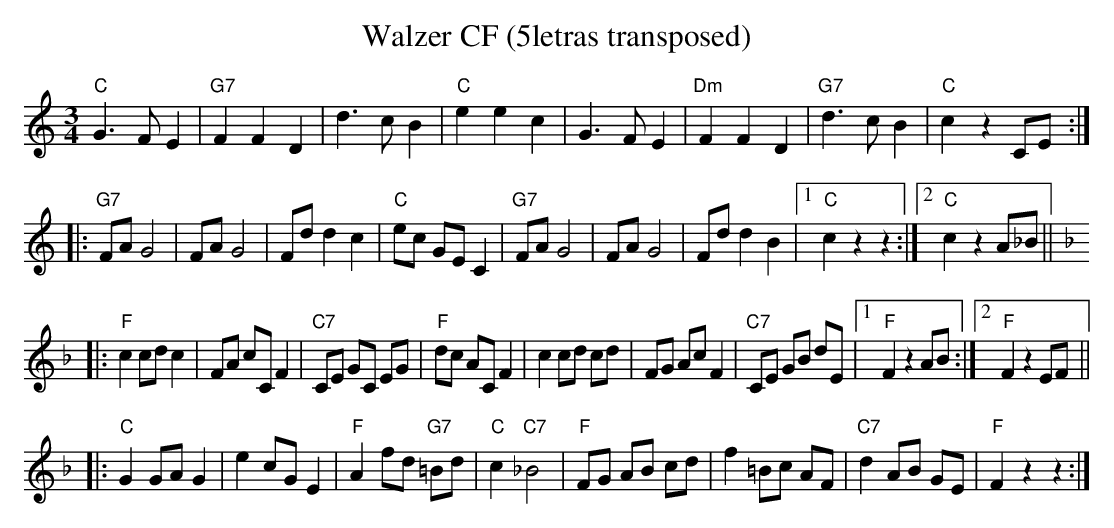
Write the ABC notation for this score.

X:1
T:Walzer CF (5letras transposed)
M:3/4
L:1/4
K:C transpose=3 %%MIDI gchordon
"C"G>FE | "G7"FFD | d>cB | "C"eec | G>FE | "Dm"FFD | "G7"d>cB | "C"czC/2E/2 :|
|: "G7"F/2A/2G2 | F/2A/2G2 | F/2d/2dc | "C"e/2c/2 G/2E/2C | "G7"F/2A/2G2 | F/2A/2G2 | F/2d/2dB |1 "C"czz :|2 "C"czA/2_B/2 || [K:F]
|: "F"cc/2d/2c | F/2A/2 c/2C/2F | "C7"C/2E/2 G/2C/2 E/2G/2 | "F"d/2c/2 A/2C/2F | cc/2d/2 c/2d/2 | F/2G/2 A/2c/2 F | "C7"C/2E/2 G/2B/2 d/2E/2 |1 "F"FzA/2B/2 :|2 "F"FzE/2F/2 ||
|: "C"GG/2A/2G | e c/2G/2E | "F"A f/2d/2 "G7"=B/2d/2 | "C"c"C7"_B2 | "F"F/2G/2 A/2B/2 c/2d/2 | f =B/2c/2 A/2F/2 | "C7"d A/2B/2 G/2E/2 | "F"Fzz :|
